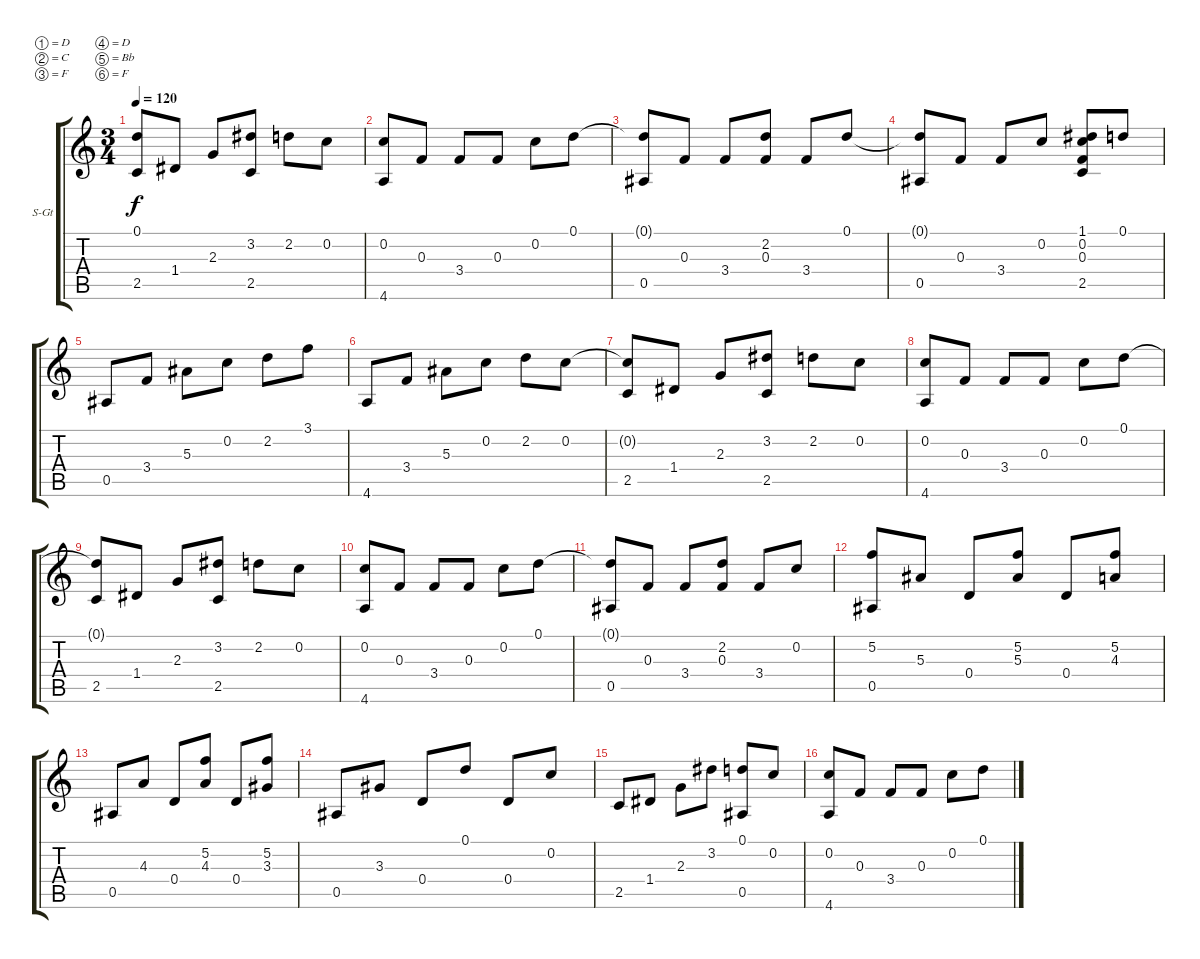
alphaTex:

\bracketExtendMode groupsimilarinstruments
\firstSystemTrackNameOrientation horizontal
\otherSystemsTrackNameOrientation horizontal
\track ("Spur 1" "S-Gt") {instrument fx4atmosphere}
\staff {score tabs}
\tuning (D4 C4 F3 D3 Bb2 F2)
\displaytranspose 12
\ts (3 4)
\tempo 120
\clef g2
\ks c
(0.1{t} 2.5).8{dy f} 1.4.8 2.3.8 (3.2 2.5).8 2.2.8 0.2.8 |
(0.2 4.6).8 0.3.8 3.4.8 0.3.8 0.2.8 0.1.8 |
(0.1{t} 0.5).8 0.3.8 3.4.8 (2.2 0.3).8 3.4.8 0.1.8 |
(0.1{t} 0.5).8 0.3.8 3.4.8 0.2.8 (1.1 0.2 0.3 2.5).8 0.1.8 |
0.5.8 3.4.8 5.3.8 0.2.8 2.2.8 3.1.8 |
4.6.8 3.4.8 5.3.8 0.2.8 2.2.8 0.2.8 |
(0.2{t} 2.5).8 1.4.8 2.3.8 (3.2 2.5).8 2.2.8 0.2.8 |
(0.2 4.6).8 0.3.8 3.4.8 0.3.8 0.2.8 0.1.8 |
(0.1{t} 2.5).8 1.4.8 2.3.8 (3.2 2.5).8 2.2.8 0.2.8 |
(0.2 4.6).8 0.3.8 3.4.8 0.3.8 0.2.8 0.1.8 |
(0.1{t} 0.5).8 0.3.8 3.4.8 (2.2 0.3).8 3.4.8 0.2.8 |
(5.2 0.5).8 5.3.8 0.4.8 (5.2 5.3).8 0.4.8 (5.2 4.3).8 |
0.5.8 4.3.8 0.4.8 (5.2 4.3).8 0.4.8 (5.2 3.3).8 |
0.5.8 3.3.8 0.4.8 0.1.8 0.4.8 0.2.8 |
2.5.8 1.4.8 2.3.8 3.2.8 (0.1 0.5).8 0.2.8 |
(0.2 4.6).8 0.3.8 3.4.8 0.3.8 0.2.8 0.1.8
